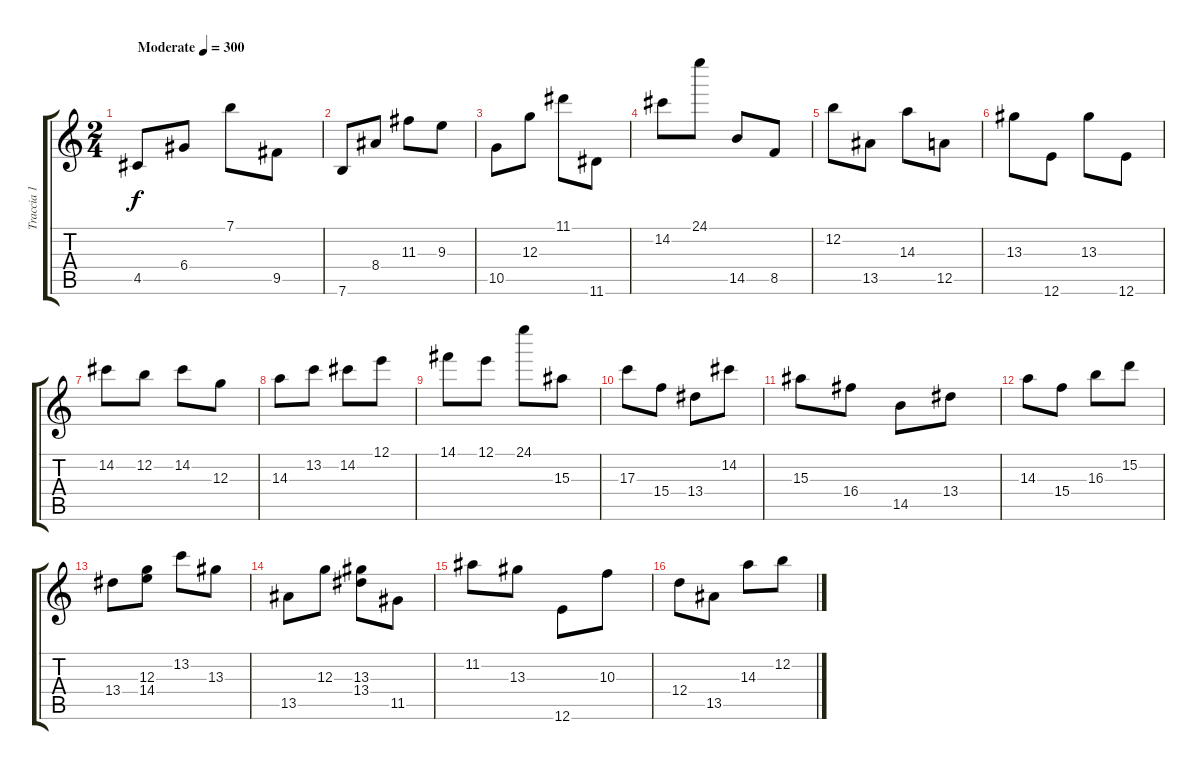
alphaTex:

\track ("Traccia 1" "Traccia 1") {instrument distortionguitar}
\staff {score tabs}
\tuning (E4 B3 G3 D3 A2 E2) {hide}
\ts (2 4)
\tempo (300 "Moderate")
\clef g2
\ks c
4.5.8{dy f instrument distortionguitar} 6.4.8 7.1.8 9.5.8 |
7.6.8 8.4.8 11.3.8 9.3.8 |
10.5.8 12.3.8 11.1.8 11.6.8 |
14.2.8 24.1.8 14.5.8 8.5.8 |
12.2.8 13.5.8 14.3.8 12.5.8 |
13.3.8 12.6.8 13.3.8 12.6.8 |
14.2.8 12.2.8 14.2.8 12.3.8 |
14.3.8 13.2.8 14.2.8 12.1.8 |
14.1.8 12.1.8 24.1.8 15.3.8 |
17.3.8 15.4.8 13.4.8 14.2.8 |
15.3.8 16.4.8 14.5.8 13.4.8 |
14.3.8 15.4.8 16.3.8 15.2.8 |
13.4.8 (12.3 14.4).8 13.2.8 13.3.8 |
13.5.8 12.3.8 (13.3 13.4).8 11.5.8 |
11.2.8 13.3.8 12.6.8 10.3.8 |
12.4.8 13.5.8 14.3.8 12.2.8
